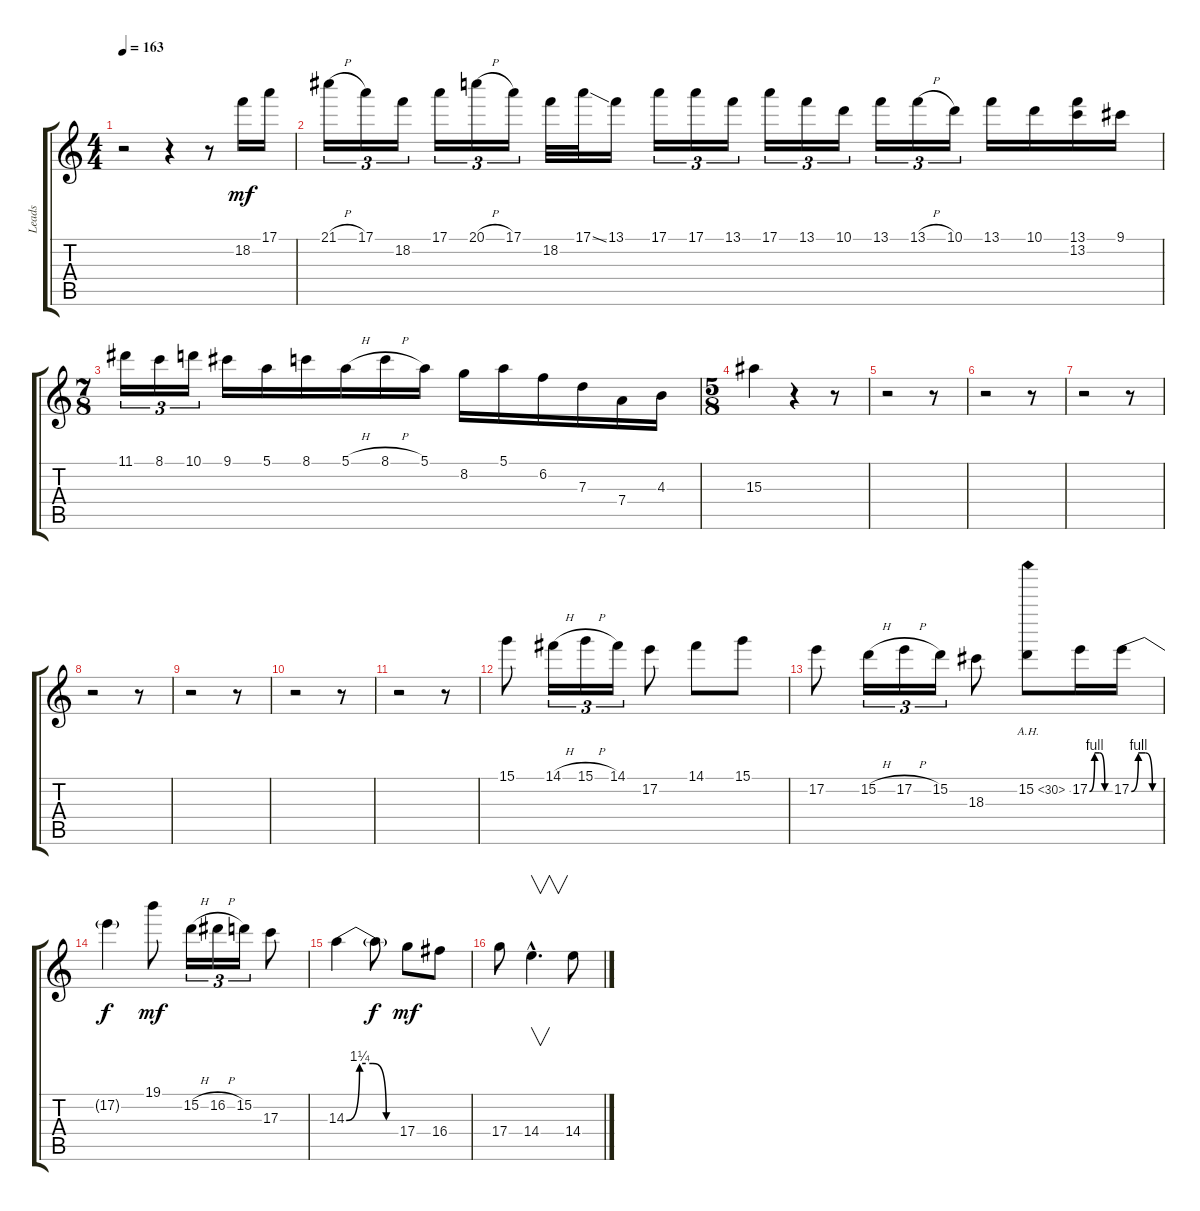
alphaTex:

\track ("Leads" "Leads") {instrument distortionguitar}
\staff {score tabs}
\tuning (E4 B3 G3 D3 A2 E2) {hide}
\ts (4 4)
\tempo 163
\clef g2
\ks c
r.2{dy mf} r.4 r.8 18.2.16 17.1.16 |
21.1{h}.16{tu (3 2)} 17.1.16{tu (3 2)} 18.2.16{tu (3 2)} 17.1.16{tu (3 2)} 20.1{h}.16{tu (3 2)} 17.1.16{tu (3 2)} 18.2.32 17.1{ss}.32 13.1.16 17.1.16{tu (3 2)} 17.1.16{tu (3 2)} 13.1.16{tu (3 2)} 17.1.16{tu (3 2)} 13.1.16{tu (3 2)} 10.1.16{tu (3 2)} 13.1.16{tu (3 2)} 13.1{h}.16{tu (3 2)} 10.1.16{tu (3 2)} 13.1.16 10.1.16 (13.1 13.2).16 9.1.16 |
\ts (7 8)
11.1.16{tu (3 2)} 8.1.16{tu (3 2)} 10.1.16{tu (3 2)} 9.1.16 5.1.16 8.1.16 5.1{h}.16 8.1{h}.16 5.1.16 8.2.16 5.1.16 6.2.16 7.3.16 7.4.16 4.3.16 |
\ts (5 8)
15.3.4 r.4 r.8 |
r.2 r.8 |
r.2 r.8 |
r.2 r.8 |
r.2 r.8 |
r.2 r.8 |
r.2 r.8 |
r.2 r.8 |
15.1.8 14.1{h}.16{tu (3 2)} 15.1{h}.16{tu (3 2)} 14.1.16{tu (3 2)} 17.2.8 14.1.8 15.1.8 |
17.2.8 15.2{h}.16{tu (3 2)} 17.2{h}.16{tu (3 2)} 15.2.16{tu (3 2)} 18.3.8 15.2{ah 15}.8 17.2{be (custom 0 0 15 4 30 4 45 0 60 0)}.16 17.2{be (custom 0 0 15 4 30 4 45 0 60 0)}.16 |
17.2{t}.4{dy f} 19.1.8{dy mf} 15.2{h}.16{tu (3 2)} 16.2{h}.16{tu (3 2)} 15.2.16{tu (3 2)} 17.3.8 |
14.3{be (custom 0 0 15 5 30 5 45 0 60 0)}.4 14.3{t}.8{dy f} 17.4.8{dy mf} 16.4.8 |
17.4.8 14.4{hac}.4{v d} 14.4.8
